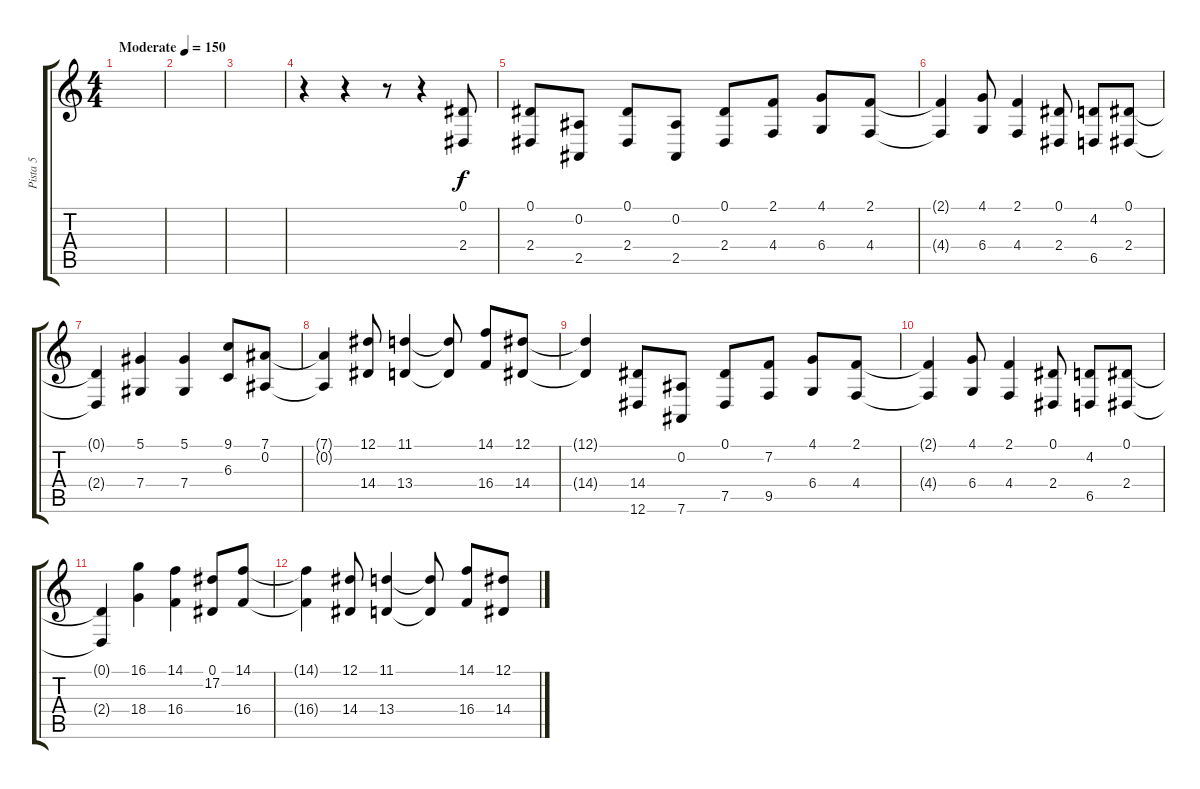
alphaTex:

\track ("Pista 5" "Pista 5") {instrument lead1square}
\staff {score tabs}
\tuning (Eb4 Bb3 Gb3 Db3 Ab2 Eb2) {hide}
\ts (4 4)
\tempo (150 "Moderate")
\clef g2
\ks c
|
|
|
r.4 r.4 r.8 r.4 (0.1 2.4).8 |
(0.1 2.4).8 (0.2 2.5).8 (0.1 2.4).8 (0.2 2.5).8 (0.1 2.4).8 (2.1 4.4).8 (4.1 6.4).8 (2.1 4.4).8 |
(2.1{t} 4.4{t}).4 (4.1 6.4).8 (2.1 4.4).4 (0.1 2.4).8 (4.2 6.5).8 (0.1 2.4).8 |
(0.1{t} 2.4{t}).4 (5.1 7.4).4 (5.1 7.4).4 (9.1 6.3).8 (7.1 0.2).8 |
(7.1{t} 0.2{t}).4 (12.1 14.4).8 (11.1 13.4).4 (11.1{t} 13.4{t}).8 (14.1 16.4).8 (12.1 14.4).8 |
(12.1{t} 14.4{t}).4 (14.4 12.6).8 (0.2 7.6).8 (0.1 7.5).8 (7.2 9.5).8 (4.1 6.4).8 (2.1 4.4).8 |
(2.1{t} 4.4{t}).4 (4.1 6.4).8 (2.1 4.4).4 (0.1 2.4).8 (4.2 6.5).8 (0.1 2.4).8 |
(0.1{t} 2.4{t}).4 (16.1 18.4).4 (14.1 16.4).4 (0.1 17.2).8 (14.1 16.4).8 |
(14.1{t} 16.4{t}).4 (12.1 14.4).8 (11.1 13.4).4 (11.1{t} 13.4{t}).8 (14.1 16.4).8 (12.1 14.4).8
